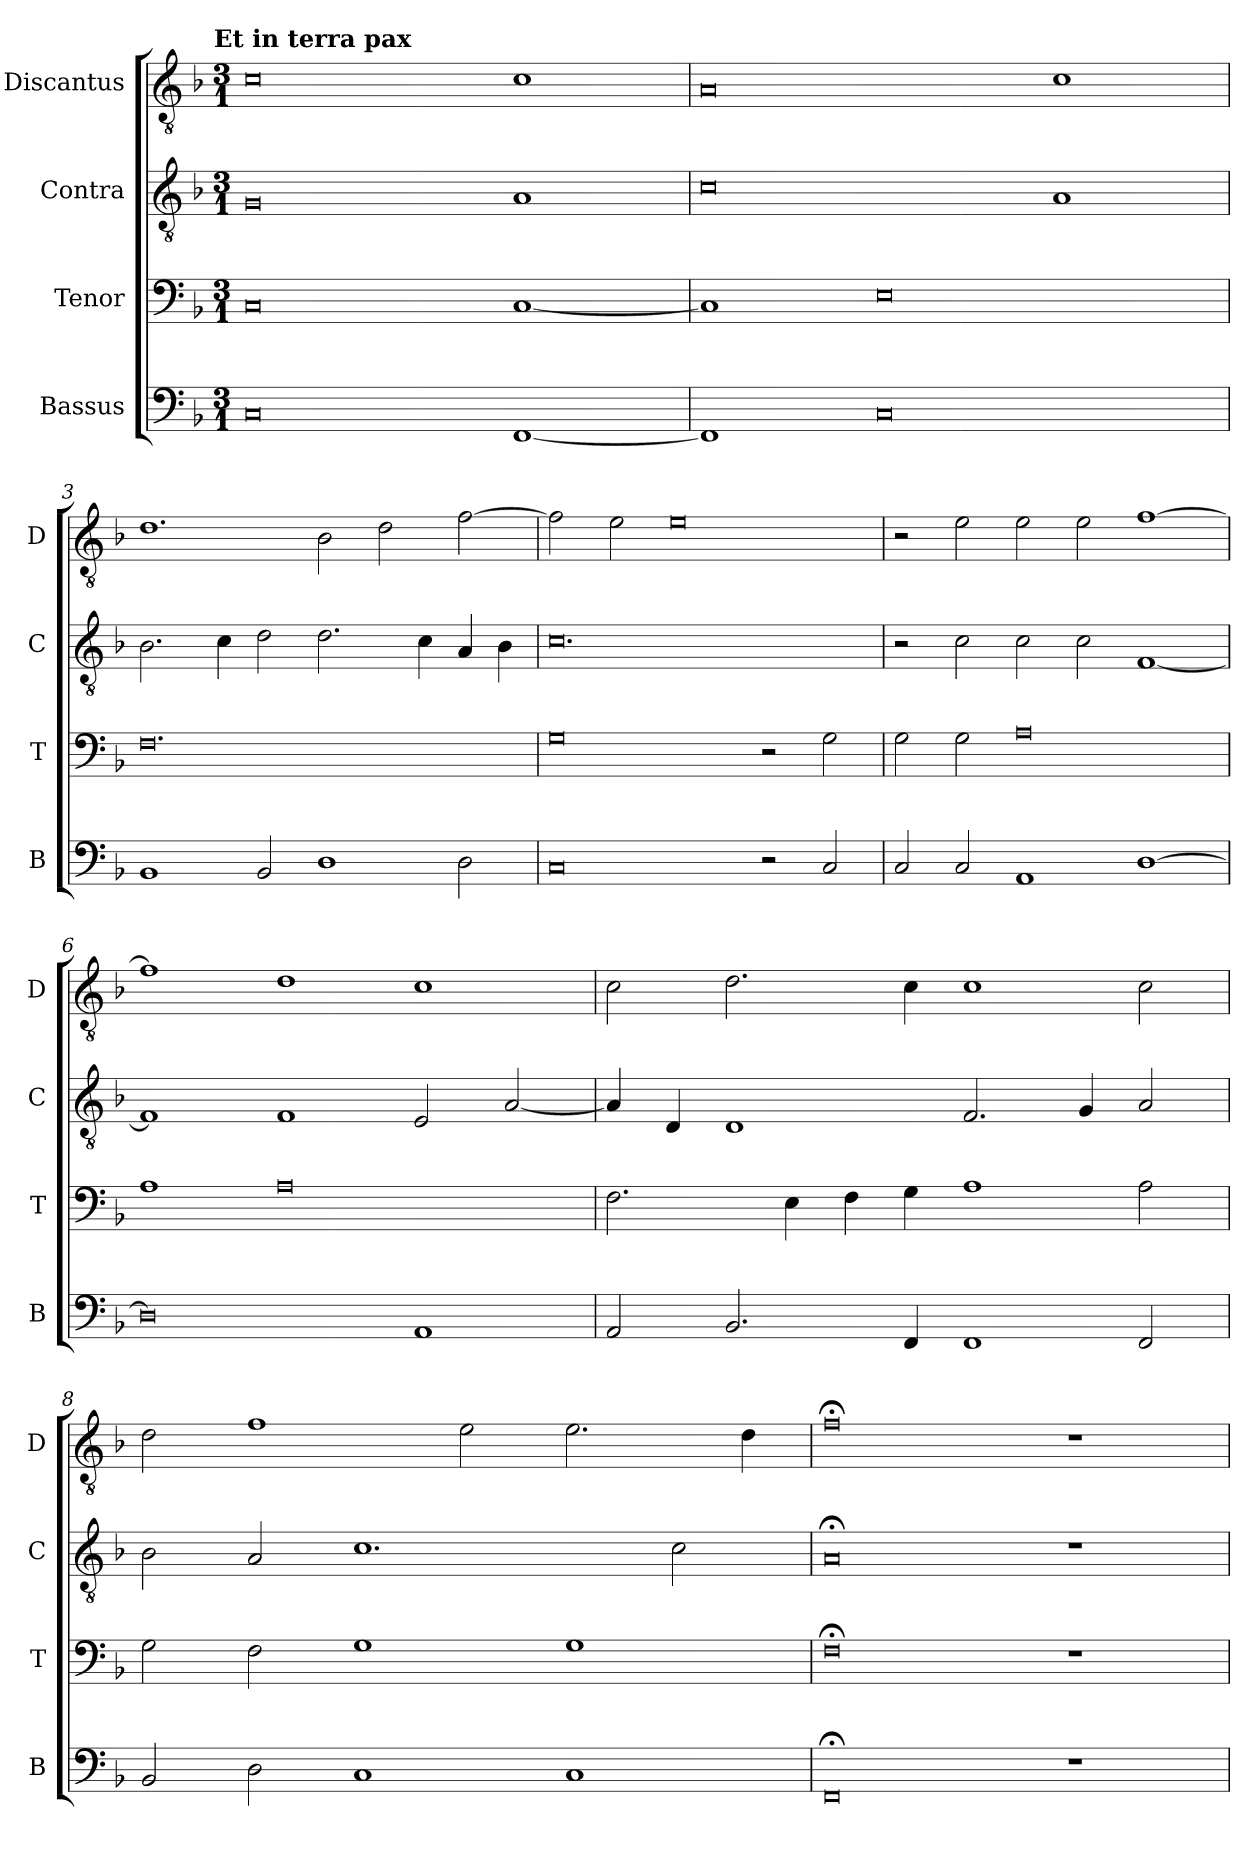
**kern	**kern	**kern	**kern
*part4	*part3	*part2	*part1
*staff4	*staff3	*staff2	*staff1
*I"Bassus	*I"Tenor	*I"Contra	*I"Discantus
*I'B	*I'T	*I'C	*I'D
*clefF4	*clefF4	*clefGv2	*clefGv2
*k[b-]	*k[b-]	*k[b-]	*k[b-]
!!LO:TX:omd:t=Et in terra pax
*M3/1	*M3/1	*M3/1	*M3/1
=1	=1	=1	=1
0C	0C	0G	0c
[1FF	[1C	1A	1c
=2	=2	=2	=2
1FF]	1C]	0c	0A
0C	0E	.	.
.	.	1A	1c
=3	=3	=3	=3
1BB-	0.F	2.B-\	1.d
.	.	4c\	.
2BB-/	.	2d\	.
1D	.	2.d\	2B-\
.	.	.	2d\
.	.	4c\	.
2D\	.	4A/	[2f\
.	.	4B-\	.
=4	=4	=4	=4
0C	0G	0.c	2f\]
.	.	.	2e\
.	.	.	0e
2r	2r	.	.
2C/	2G\	.	.
=5	=5	=5	=5
2C/	2G\	2r	2r
2C/	2G\	2c\	2e\
1AA	0A	2c\	2e\
.	.	2c\	2e\
[1D	.	[1F	[1f
=6	=6	=6	=6
0D]	1A	1F]	1f]
.	0A	1F	1d
1AA	.	2E/	1c
.	.	[2A/	.
=7	=7	=7	=7
2AA/	2.F\	4A/]	2c\
.	.	4D/	.
2.BB-/	.	1D	2.d\
.	4E\	.	.
.	4F\	.	.
4FF/	4G\	.	4c\
1FF	1A	2.F/	1c
.	.	4G/	.
2FF/	2A\	2A/	2c\
=8	=8	=8	=8
2BB-/	2G\	2B-\	2d\
2D\	2F\	2A/	1f
1C	1G	1.c	.
.	.	.	2e\
1C	1G	.	2.e\
.	.	2c\	.
.	.	.	4d\
=9	=9	=9	=9
0FF;<	0F;<	0A;<	0f;<
1r	1r	1r	1r
=	=	=	=
*-	*-	*-	*-
